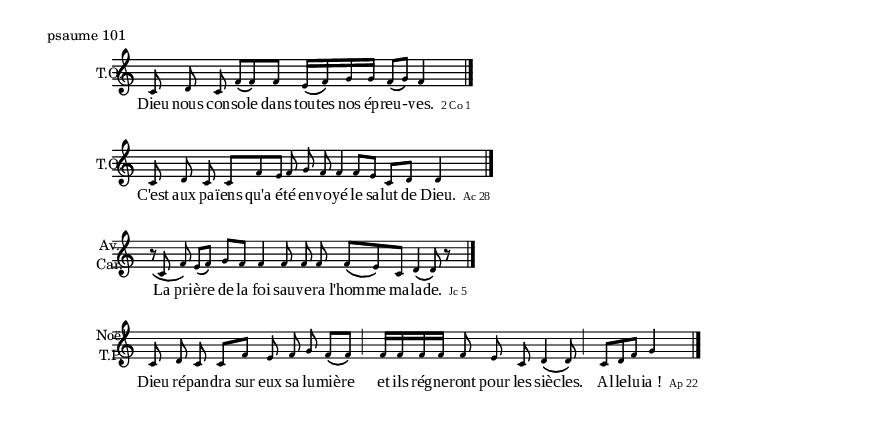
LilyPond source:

\version "2.12.0"
 \include "definitions.ly"
 \markup {psaume 101 }




\relative d' { 
	\new Staff {
		\cadenzaOn
		\set Staff.instrumentName = \markup{ \center-column { T.O. } }
		\times 2/3 { c8 d c }
		\times 2/3 { f[\( f\) f] }
		e16[\( f\) g g] 
		f8[\( g\)]
		f4
		\endBar
	}

	\addlyrics {
		Dieu nous con -- so -- le dans tou -- tes nos ép -- reu -- - -- ves.
		\markup { \citation #"2 Co 1" } 
	}
}

\relative d' { 
	\new Staff {
		\cadenzaOn
		\set Staff.instrumentName = \markup{ \center-column { T.O. } }
		\times 2/3 { c8 d c }
		\times 2/3 { c[ f e] }
		\times 2/3 { f g f }
		f4
		f8[ e]
		c[ d]
		d4
		\endBar
	}

	\addlyrics {
		C'est aux pa -- ïens qu'a é -- té en -- vo -- yé le sa -- lut de Dieu.
		\markup { \citation #"Ac 28" } 
	}
}

\relative d' { 
	\new Staff {
		\cadenzaOn
		\set Staff.instrumentName = \markup{ \center-column { Av. Car. } }
		\times 2/3 { r8_\( c f\) }
		e[\( f\)]
		g[ f]
		f4
		\times 2/3 { f8 f f }
		\times 2/3 { f[\( e\) c] }
		d4\( d8\) r
		\endBar
	}

	\addlyrics {
		La pri -- è -- re de la foi sau -- ve -- ra l'hom -- me ma -- la -- de.
		\markup { \citation #"Jc 5" } 
	}
}


\relative d' { 
	\new Staff {
		\cadenzaOn
		\set Staff.instrumentName = \markup{ \center-column { Noël T.P. } }
		\times 2/3 { c8 d c }
		c[ f]
		\times 2/3 { e f g }
		f[\( f\)]
		\cesure \pespace
		f16[ f f f]
		\times 2/3 { f8 e c }
		\times 2/3 { d4\( d8\) }
		\cesure \pespace
		\times 2/3 { c[ d f] }
		g4
		\endBar
	}

	\addlyrics {
		Dieu ré -- pan -- dra sur eux sa lu -- miè -- re et ils rég -- ne -- ront pour les siè -- cles. " Al" -- le -- lu -- "ia !"
		\markup { \citation #"Ap 22" } 
	}
}

